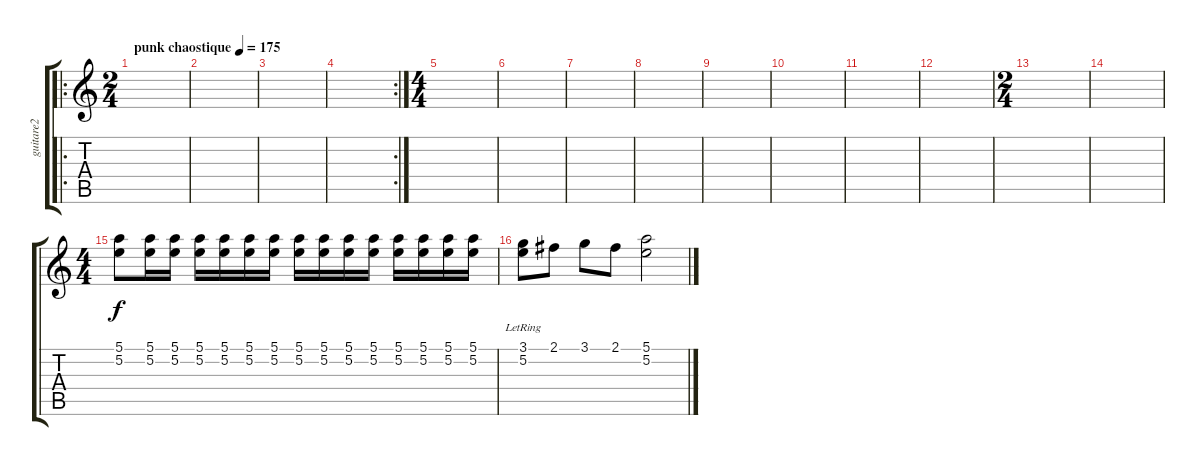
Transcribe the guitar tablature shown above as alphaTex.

\track ("guitare2 " "guitare2 ") {instrument distortionguitar}
\staff {score tabs}
\tuning (E4 B3 G3 D3 A2 E2) {hide}
\ro
\ts (2 4)
\tempo (175 "punk chaostique")
\clef g2
\ks c
|
|
|
\rc 2
|
\ts (4 4)
|
|
|
|
|
|
|
|
\ts (2 4)
|
|
\ts (4 4)
(5.1 5.2).8 (5.1 5.2).16 (5.1 5.2).16 (5.1 5.2).16 (5.1 5.2).16 (5.1 5.2).16 (5.1 5.2).16 (5.1 5.2).16 (5.1 5.2).16 (5.1 5.2).16 (5.1 5.2).16 (5.1 5.2).16 (5.1 5.2).16 (5.1 5.2).16 (5.1 5.2).16 |
(3.1 5.2{lr}).8 2.1.8 3.1.8 2.1.8 (5.1 5.2).2
